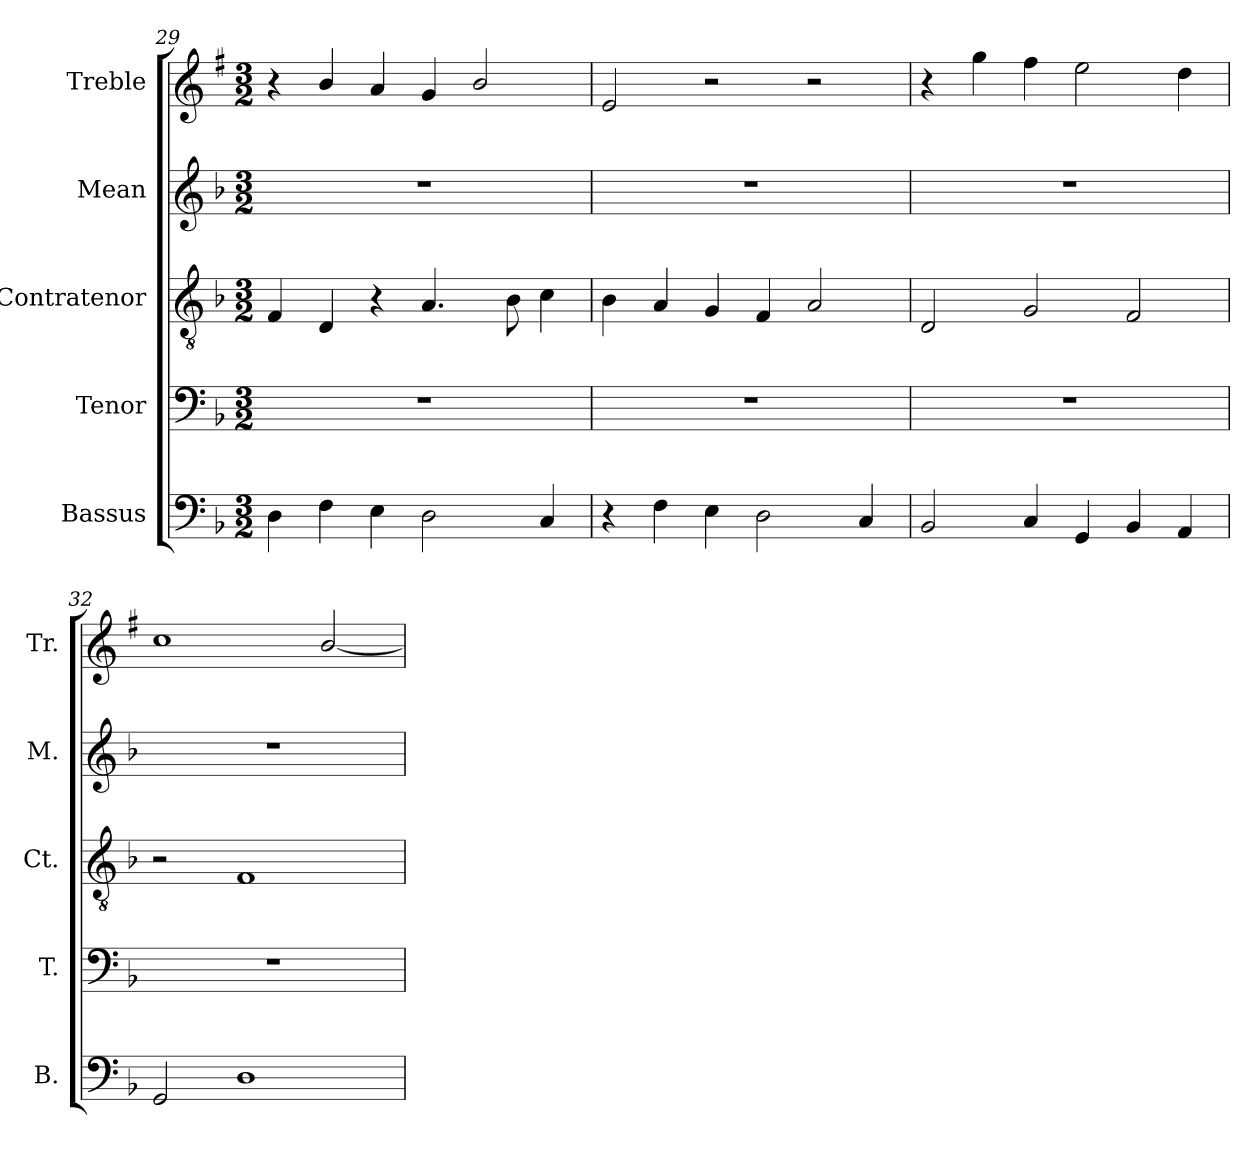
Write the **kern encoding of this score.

**kern	**kern	**kern	**kern	**kern
*part5	*part4	*part3	*part2	*part1
*staff5	*staff4	*staff3	*staff2	*staff1
*I"Bassus	*I"Tenor	*I"Contratenor	*I"Mean	*I"Treble
*I'B.	*I'T.	*I'Ct.	*I'M.	*I'Tr.
*clefF4	*clefF4	*clefGv2	*clefG2	*clefG2
*ITrd7c12	*	*	*	*ITrd1c2
*k[b-]	*k[b-]	*k[b-]	*k[b-]	*k[b-]
*F:	*F:	*F:	*F:	*F:
*M3/2	*M3/2	*M3/2	*M3/2	*M3/2
=29	=29	=29	=29	=29
4DD\	1.r	4F/	1.r	4r
4FF\	.	4D/	.	4a/
4EE\	.	4r	.	4g/
2DD\	.	4.A/	.	4f/
.	.	.	.	2a/
.	.	8B-\	.	.
4CC/	.	4c\	.	.
=30	=30	=30	=30	=30
4r	1.r	4B-\	1.r	2d/
4FF\	.	4A/	.	.
4EE\	.	4G/	.	2r
2DD\	.	4F/	.	.
.	.	2A/	.	2r
4CC/	.	.	.	.
=31	=31	=31	=31	=31
2BBB-/	1.r	2D/	1.r	4r
.	.	.	.	4ff\
4CC/	.	2G/	.	4ee\
4GGG/	.	.	.	2dd\
4BBB-/	.	2F/	.	.
4AAA/	.	.	.	4cc\
=32	=32	=32	=32	=32
2GGG/	1.r	2r	1.r	1b-
1DD	.	1F	.	.
.	.	.	.	[<2a/
=	=	=	=	=
*-	*-	*-	*-	*-
